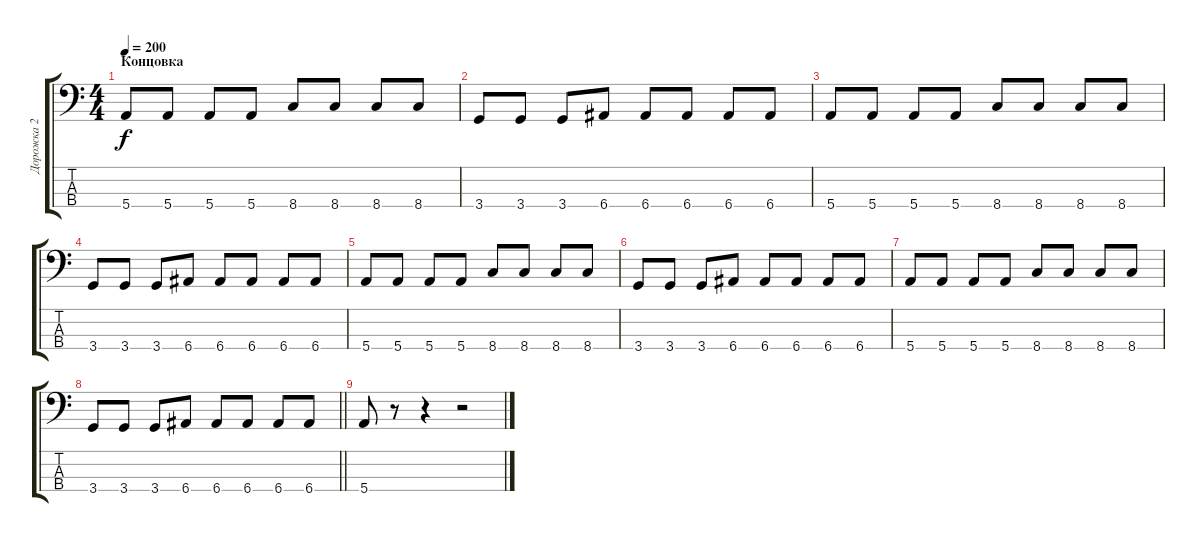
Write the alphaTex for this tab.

\track ("Дорожка 2" "Дорожка 2") {instrument electricbasspick}
\staff {score tabs}
\tuning (G2 D2 A1 E1) {hide}
\ts (4 4)
\section ("" "Концовка")
\tempo 200
\clef f4
\ks c
5.4.8{dy f} 5.4.8 5.4.8 5.4.8 8.4.8 8.4.8 8.4.8 8.4.8 |
3.4.8 3.4.8 3.4.8 6.4.8 6.4.8 6.4.8 6.4.8 6.4.8 |
5.4.8 5.4.8 5.4.8 5.4.8 8.4.8 8.4.8 8.4.8 8.4.8 |
3.4.8 3.4.8 3.4.8 6.4.8 6.4.8 6.4.8 6.4.8 6.4.8 |
5.4.8 5.4.8 5.4.8 5.4.8 8.4.8 8.4.8 8.4.8 8.4.8 |
3.4.8 3.4.8 3.4.8 6.4.8 6.4.8 6.4.8 6.4.8 6.4.8 |
5.4.8 5.4.8 5.4.8 5.4.8 8.4.8 8.4.8 8.4.8 8.4.8 |
\barLineRight lightlight
3.4.8 3.4.8 3.4.8 6.4.8 6.4.8 6.4.8 6.4.8 6.4.8 |
5.4.8 r.8 r.4 r.2
